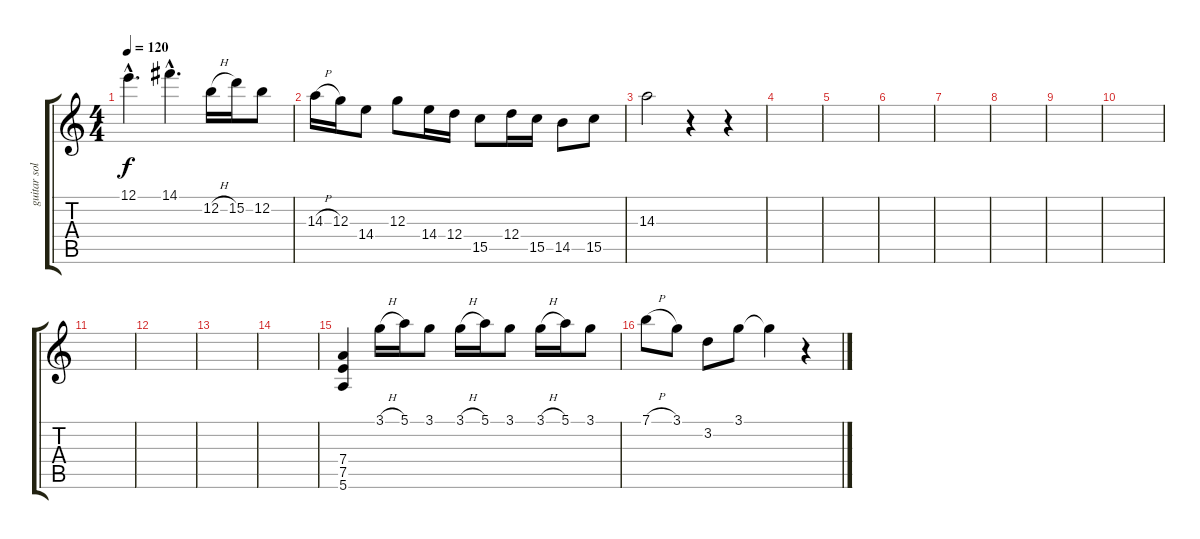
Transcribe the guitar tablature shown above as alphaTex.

\track ("guitar solo" "guitar sol") {instrument overdrivenguitar}
\staff {score tabs}
\tuning (E4 B3 G3 D3 A2 E2) {hide}
\ts (4 4)
\tempo 120
\clef g2
\ks c
12.1{hac}.4{d dy f} 14.1{hac}.4{d} 12.2{h}.16 15.2.16 12.2.8 |
14.3{h}.16 12.3.16 14.4.8 12.3.8 14.4.16 12.4.16 15.5.8 12.4.16 15.5.16 14.5.8 15.5.8 |
14.3.2 r.4 r.4 |
|
|
|
|
|
|
|
|
|
|
|
(7.4 7.5 5.6).4 3.1{h}.16 5.1.16 3.1.8 3.1{h}.16 5.1.16 3.1.8 3.1{h}.16 5.1.16 3.1.8 |
7.1{h}.8 3.1.8 3.2.8 3.1.8 3.1{t}.4 r.4
